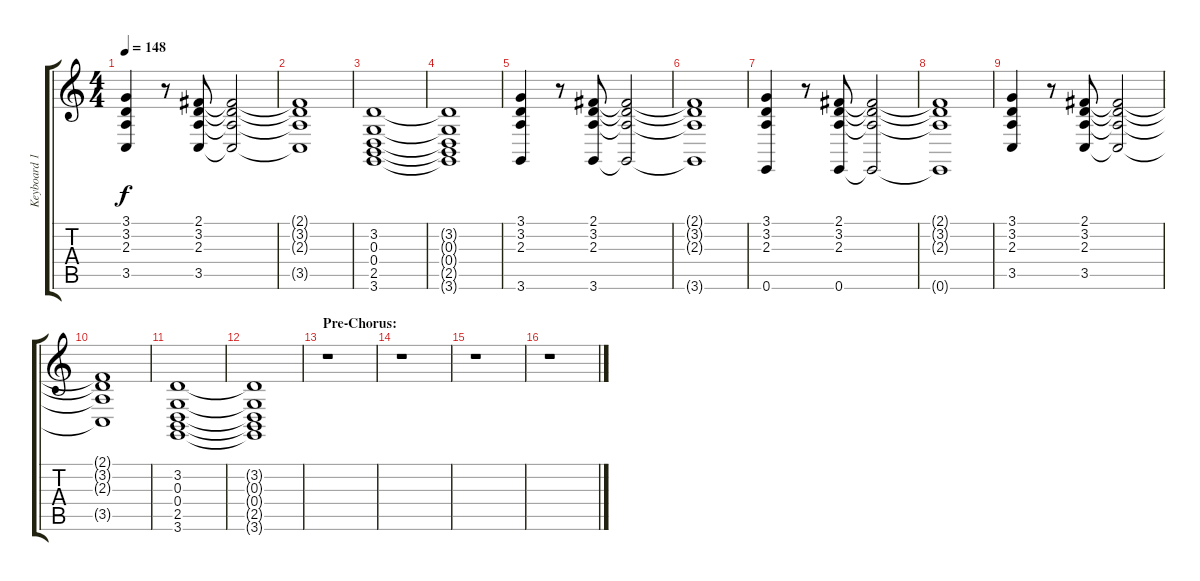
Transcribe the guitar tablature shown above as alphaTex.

\track ("Keyboard 1" "Keyboard 1") {instrument acousticgrandpiano}
\staff {score tabs}
\tuning (E4 B3 G3 D3 A2 E2) {hide}
\ts (4 4)
\tempo 148
\clef g2
\ks c
(3.1 3.2 2.3 3.5).4{dy f} r.8 (2.1 3.2 2.3 3.5).8 (2.1{t} 3.2{t} 2.3{t} 3.5{t}).2 |
(2.1{t} 3.2{t} 2.3{t} 3.5{t}).1 |
(3.2 0.3 0.4 2.5 3.6).1 |
(3.2{t} 0.3{t} 0.4{t} 2.5{t} 3.6{t}).1 |
(3.1 3.2 2.3 3.6).4 r.8 (2.1 3.2 2.3 3.6).8 (2.1{t} 3.2{t} 2.3{t} 3.6{t}).2 |
(2.1{t} 3.2{t} 2.3{t} 3.6{t}).1 |
(3.1 3.2 2.3 0.6).4 r.8 (2.1 3.2 2.3 0.6).8 (2.1{t} 3.2{t} 2.3{t} 0.6{t}).2 |
(2.1{t} 3.2{t} 2.3{t} 0.6{t}).1 |
(3.1 3.2 2.3 3.5).4 r.8 (2.1 3.2 2.3 3.5).8 (2.1{t} 3.2{t} 2.3{t} 3.5{t}).2 |
(2.1{t} 3.2{t} 2.3{t} 3.5{t}).1 |
(3.2 0.3 0.4 2.5 3.6).1 |
(3.2{t} 0.3{t} 0.4{t} 2.5{t} 3.6{t}).1 |
\section ("" "Pre-Chorus:")
r.1 |
r.1 |
r.1 |
r.1
